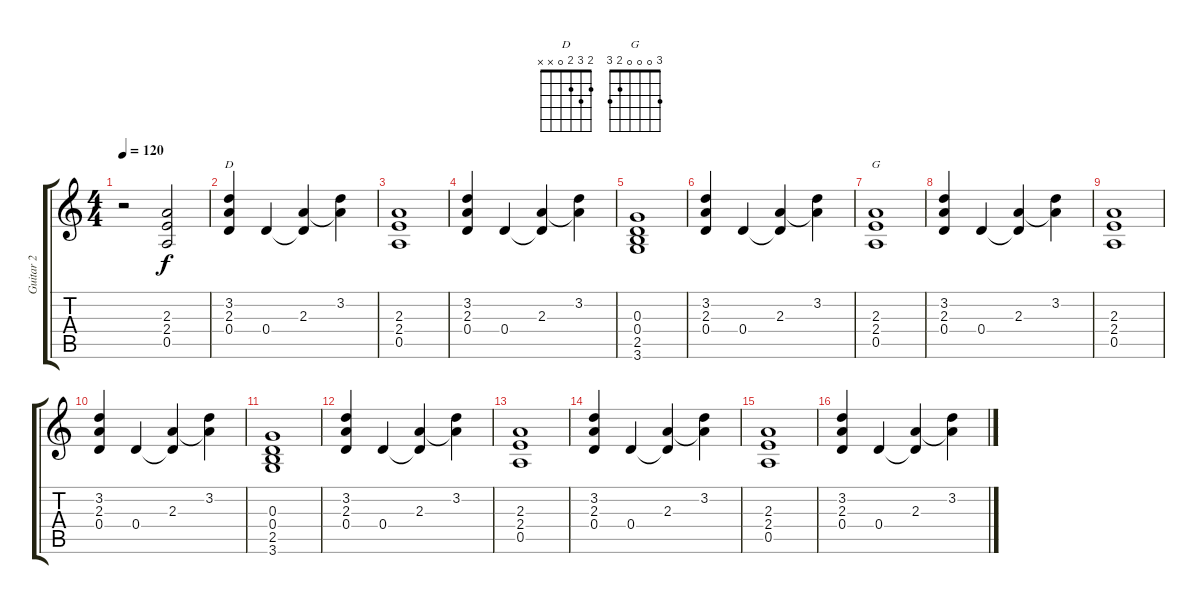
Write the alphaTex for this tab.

\track ("Guitar 2" "Guitar 2") {instrument distortionguitar}
\staff {score tabs}
\tuning (E4 B3 G3 D3 A2 E2) {hide}
\chord ("D" 2 3 2 0 x x)
\chord ("G" 3 0 0 0 2 3)
\ts (4 4)
\tempo 120
\clef g2
\ks c
r.2{dy f instrument distortionguitar} (2.3 2.4 0.5).2 |
(3.2 2.3 0.4).4{ch "D"} 0.4.4 (2.3 0.4{t}).4 (3.2 2.3{t}).4 |
(2.3 2.4 0.5).1 |
(3.2 2.3 0.4).4 0.4.4 (2.3 0.4{t}).4 (3.2 2.3{t}).4 |
(0.3 0.4 2.5 3.6).1 |
(3.2 2.3 0.4).4 0.4.4 (2.3 0.4{t}).4 (3.2 2.3{t}).4 |
(2.3 2.4 0.5).1{ch "G"} |
(3.2 2.3 0.4).4 0.4.4 (2.3 0.4{t}).4 (3.2 2.3{t}).4 |
(2.3 2.4 0.5).1 |
(3.2 2.3 0.4).4 0.4.4 (2.3 0.4{t}).4 (3.2 2.3{t}).4 |
(0.3 0.4 2.5 3.6).1 |
(3.2 2.3 0.4).4 0.4.4 (2.3 0.4{t}).4 (3.2 2.3{t}).4 |
(2.3 2.4 0.5).1 |
(3.2 2.3 0.4).4 0.4.4 (2.3 0.4{t}).4 (3.2 2.3{t}).4 |
(2.3 2.4 0.5).1 |
(3.2 2.3 0.4).4 0.4.4 (2.3 0.4{t}).4 (3.2 2.3{t}).4
